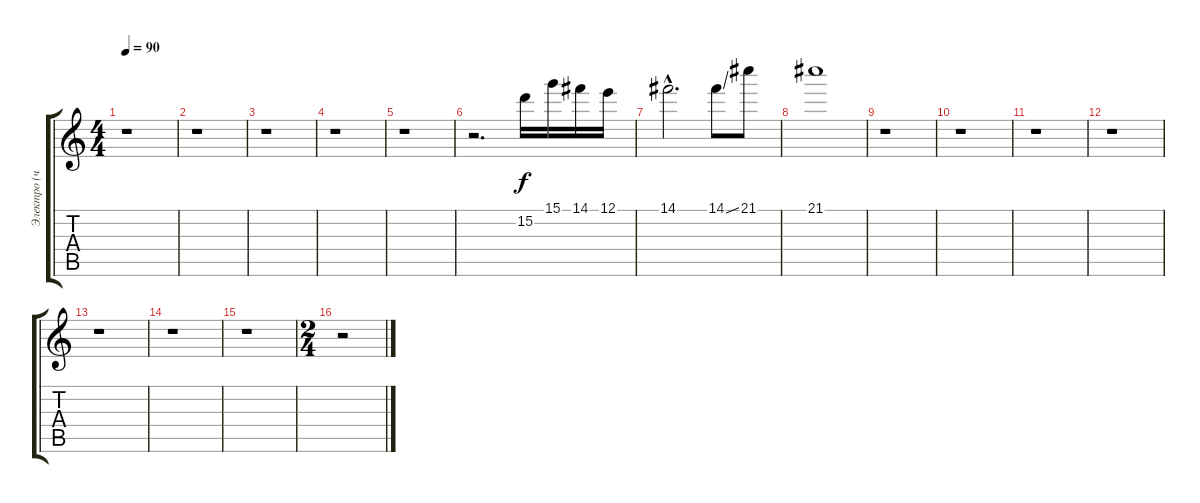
\track ("Электро (чист)" "Электро (ч") {instrument electricguitarclean}
\staff {score tabs}
\tuning (E4 B3 G3 D3 A2 E2) {hide}
\ts (4 4)
\tempo 90
\clef g2
\ks c
r.1{dy f} |
r.1 |
r.1 |
r.1 |
r.1 |
r.2{d volume 16 instrument distortionguitar} 15.2.16 15.1.16 14.1.16 12.1.16 |
14.1{hac}.2{d} 14.1{ss}.8 21.1.8 |
21.1.1 |
r.1 |
r.1 |
r.1 |
r.1 |
r.1 |
r.1 |
r.1 |
\ts (2 4)
r.2
